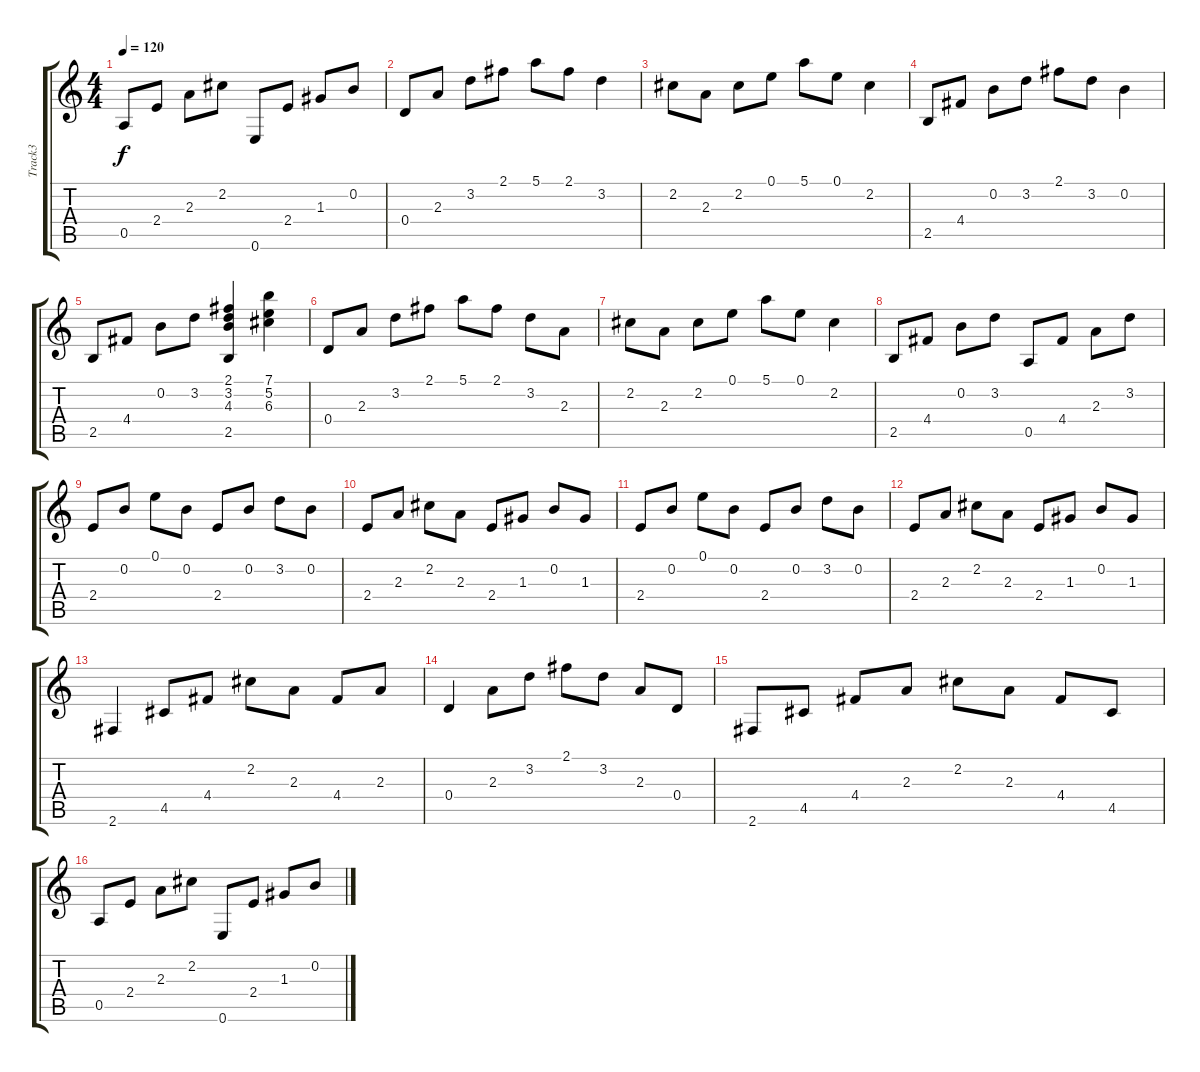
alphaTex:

\track ("Track3" "Track3") {instrument distortionguitar}
\staff {score tabs}
\tuning (E4 B3 G3 D3 A2 E2) {hide}
\ts (4 4)
\tempo 120
\clef g2
\ks c
0.5.8{dy f} 2.4.8 2.3.8 2.2.8 0.6.8 2.4.8 1.3.8 0.2.8 |
0.4.8 2.3.8 3.2.8 2.1.8 5.1.8 2.1.8 3.2.4 |
2.2.8 2.3.8 2.2.8 0.1.8 5.1.8 0.1.8 2.2.4 |
2.5.8 4.4.8 0.2.8 3.2.8 2.1.8 3.2.8 0.2.4 |
2.5.8 4.4.8 0.2.8 3.2.8 (2.1 3.2 4.3 2.5).4 (7.1 5.2 6.3).4 |
0.4.8 2.3.8 3.2.8 2.1.8 5.1.8 2.1.8 3.2.8 2.3.8 |
2.2.8 2.3.8 2.2.8 0.1.8 5.1.8 0.1.8 2.2.4 |
2.5.8 4.4.8 0.2.8 3.2.8 0.5.8 4.4.8 2.3.8 3.2.8 |
2.4.8 0.2.8 0.1.8 0.2.8 2.4.8 0.2.8 3.2.8 0.2.8 |
2.4.8 2.3.8 2.2.8 2.3.8 2.4.8 1.3.8 0.2.8 1.3.8 |
2.4.8 0.2.8 0.1.8 0.2.8 2.4.8 0.2.8 3.2.8 0.2.8 |
2.4.8 2.3.8 2.2.8 2.3.8 2.4.8 1.3.8 0.2.8 1.3.8 |
2.6.4 4.5.8 4.4.8 2.2.8 2.3.8 4.4.8 2.3.8 |
0.4.4 2.3.8 3.2.8 2.1.8 3.2.8 2.3.8 0.4.8 |
2.6.8 4.5.8 4.4.8 2.3.8 2.2.8 2.3.8 4.4.8 4.5.8 |
0.5.8 2.4.8 2.3.8 2.2.8 0.6.8 2.4.8 1.3.8 0.2.8
